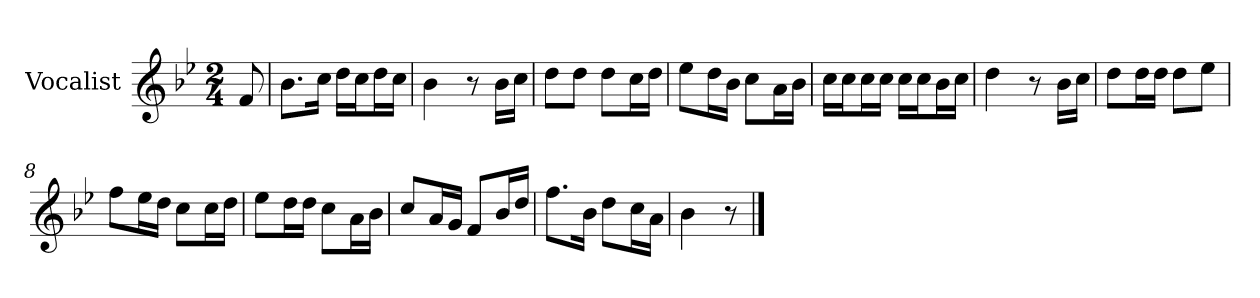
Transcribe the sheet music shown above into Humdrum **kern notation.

**kern
*part1
*staff1
*I"Vocalist
*k[b-e-]
*B-:
*M2/4
=
8f
=1
8.b-L
16ccJk
16ddLL
16ccJ
16ddL
16ccJJ
=2
4b-
8r
16b-LL
16ccJJ
=3
8ddL
8ddJ
8ddL
16ccL
16ddJJ
=4
8ee-L
16ddL
16b-JJ
8ccL
16aL
16b-JJ
=5
16ccLL
16ccJ
16ccL
16ccJJ
16ccLL
16ccJ
16b-L
16ccJJ
=6
4dd
8r
16b-LL
16ccJJ
=7
8ddL
16ddL
16ddJJ
8ddL
8ee-J
=8
8ffL
16ee-L
16ddJJ
8ccL
16ccL
16ddJJ
=9
8ee-L
16ddL
16ddJJ
8ccL
16aL
16b-JJ
=10
8ccL
16aL
16gJJ
8fL
16b-L
16ddJJ
=11
8.ffL
16b-Jk
8ddL
16ccL
16aJJ
=12
4b-
8r
==
*-
